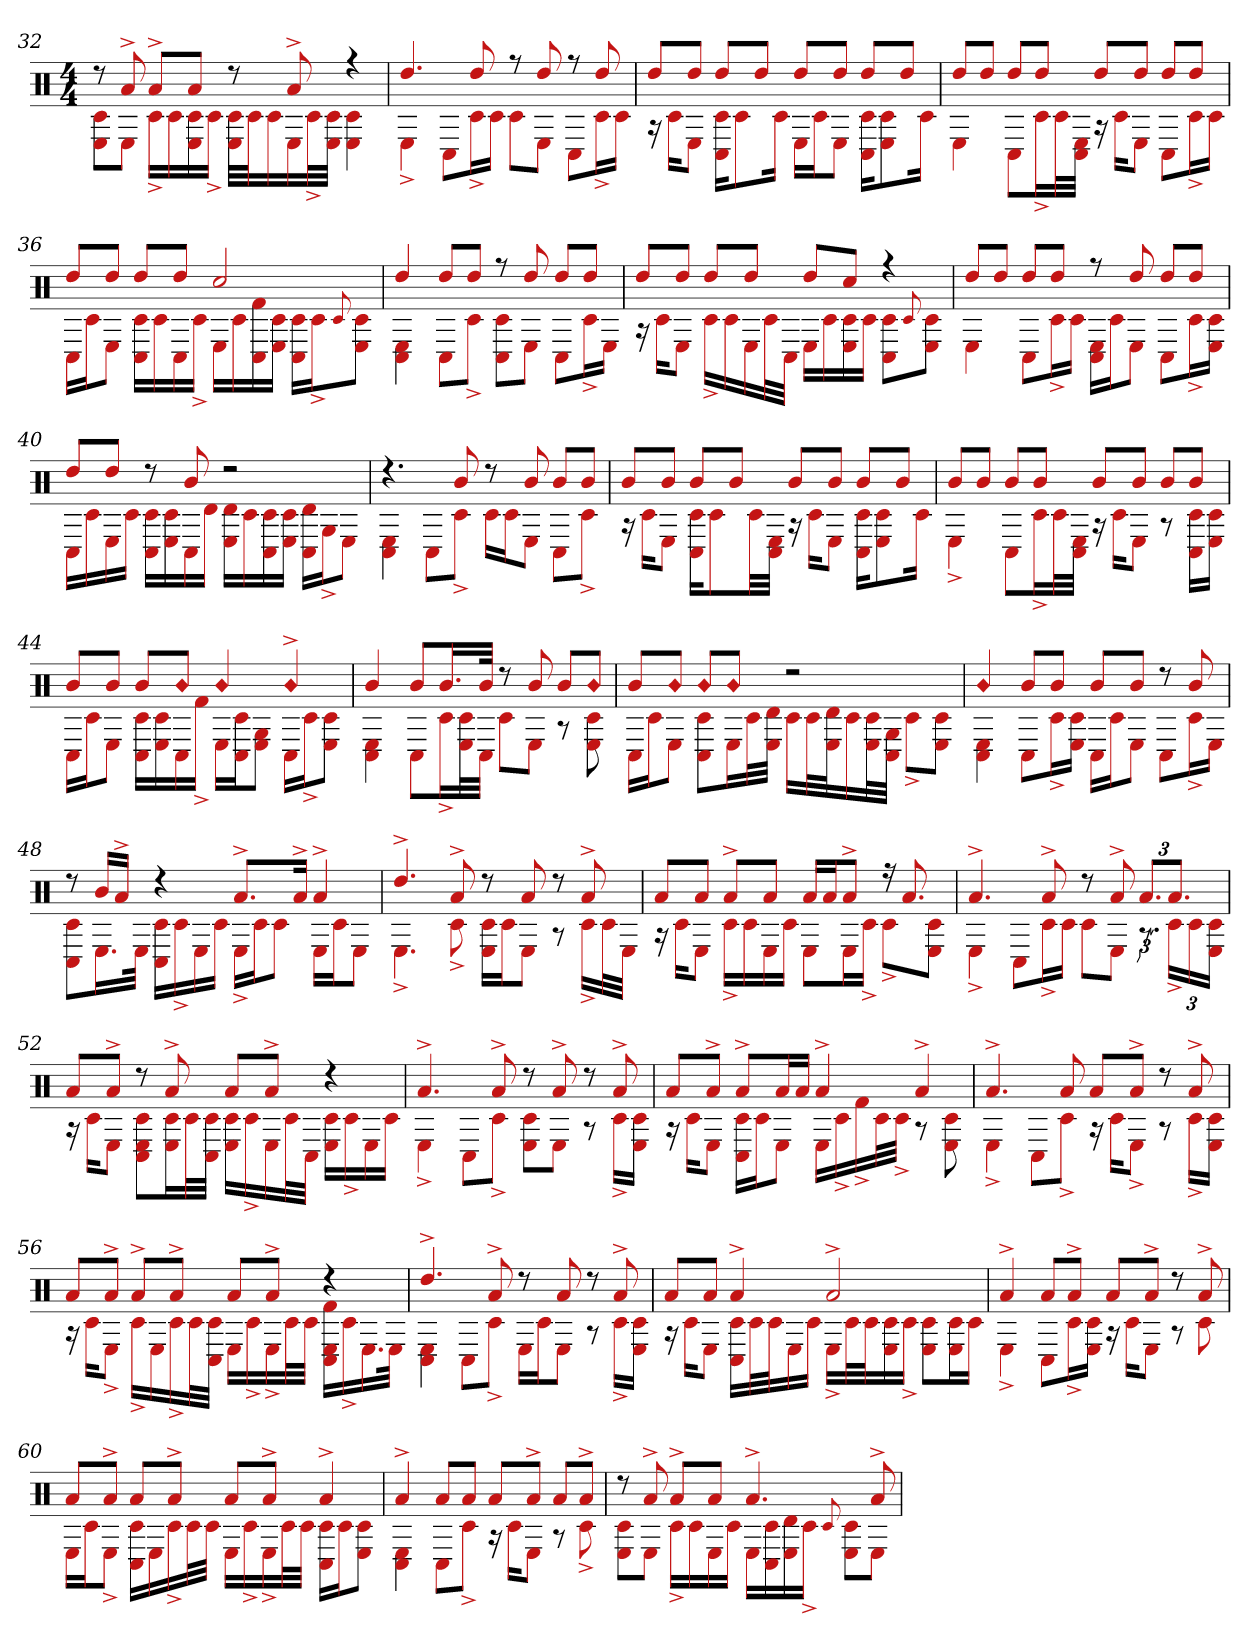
**kern
*part1
*staff1
*clefX
*k[]
*M4/4
=32
*^
8r	8E 8c#L
8a^	8EJ
8a^L	16c#^LL
.	16c#
8aJ	16c# 16E
.	16c#^JJ
8r	32c# 32ELLL
.	32c#J
.	16c#
8a^	16E
.	32c#^L
.	32E 32c#JJJ
4r	4c# 4E
=33	=33
4.dd	4E^
.	8C#L
8dd	16c#^L
.	16c#JJ
8r	8c#L
8dd	8EJ
8r	8C#L
8dd	16c#^L
.	16c#JJ
=34	=34
8ddL	16r
.	16c#KL
8ddJ	8EJ
8ddL	16C# 16c#KL
.	8c#
8ddJ	.
.	16c#Jk
8ddL	16ELL
.	16c#J
8ddJ	8EJ
8ddL	16C# 16c#KL
.	8E 8c#
8ddJ	.
.	16c#Jk
=35	=35
8ddL	4E
8ddJ	.
8ddL	8C#L
8ddJ	16c#^L
.	32c#L
.	32E 32C#JJJ
8ddL	16r
.	16c#KL
8ddJ	8EJ
8ddL	8C#L
8ddJ	16c#^L
.	16c#JJ
=36	=36
8ddL	16C#LL
.	16c#J
8ddJ	8EJ
8ddL	16C# 16c#LL
.	16c#
8ddJ	16C#
.	16c#^JJ
2cc#	16ELL
.	16c#
.	16C# 16f#
.	16E 16c#JJ
.	16C# 16c#LL
.	16c#^J
.	8qqc#
.	8E 8c#J
=37	=37
4dd	4C# 4E
8ddL	8C#L
8ddJ	8c#^J
8r	8C# 8c#L
8dd	8EJ
8ddL	8C#L
8ddJ	16c#^L
.	16EJJ
=38	=38
8ddL	16r
.	16c#KL
8ddJ	8EJ
8ddL	16c#^LL
.	16c#
8ddJ	16E
.	32c#L
.	32C#JJJ
8ddL	16ELL
.	16c#
8cc#J	16c# 16E
.	16c#JJ
4r	8C# 8c#L
.	8qqc#
.	8E 8c#J
=39	=39
8ddL	4E
8ddJ	.
8ddL	8C#L
8ddJ	16c#^L
.	16c#JJ
8r	16E 16C#LL
.	16c#J
8dd	8EJ
8ddL	8C#L
8ddJ	16c#^L
.	16E 16c#JJ
=40	=40
8ddL	16C#LL
.	16c#
8ddJ	16E
.	16c#JJ
8r	16C# 16c#LL
.	16c# 16E
8b	16C#
.	16dJJ
2r	16E 16dLL
.	16c#
.	16C# 16c#
.	16c# 16EJJ
.	16C# 16dLL
.	16G^J
.	8EJ
=41	=41
4.r	4C# 4E
.	8C#L
8b	8c#^J
8r	16c#LL
.	16c#J
8b	8EJ
8bL	8C#L
8bJ	8c#^J
=42	=42
8bL	16r
.	16c#KL
8bJ	8EJ
8bL	16C# 16c#KL
.	8c#
8bJ	.
.	32c#LL
.	32E 32C#JJJ
8bL	16r
.	16c#KL
8bJ	8EJ
8bL	16C# 16c#KL
.	8E 8c#
8bJ	.
.	16c#Jk
=43	=43
8bL	4E^
8bJ	.
8bL	8C#L
8bJ	16c#^L
.	32c#L
.	32E 32C#JJJ
8bL	16r
.	16c#KL
8bJ	8EJ
8bL	8r
8bJ	16C# 16c#LL
.	16c# 16EJJ
=44	=44
8bL	16C#LL
.	16c#J
8bJ	8EJ
8bL	16C# 16c#LL
.	16c# 16E
!LO:N:head=diamond	!
8bJ	16C#
.	16f#^JJ
!LO:N:head=diamond	!
4b	16ELL
.	16c# 16C#J
.	8G 8EJ
!LO:N:head=diamond	!
4b^	16C#LL
.	16c#^J
.	8E 8c#J
=45	=45
4b	4C# 4E
8bL	8C#L
16.bL	16c#^L
.	32c# 32EL
32bJJk	32C#JJJ
8r	8c#L
8b	8EJ
8bL	8r
!LO:N:head=diamond	!
8bJ	8c# 8E
=46	=46
8bL	16C#LL
.	16c#J
!LO:N:head=diamond	!
8bJ	8EJ
!LO:N:head=diamond	!
8bL	8C# 8c#L
!LO:N:head=diamond	!
8bJ	16EL
.	32c#L
.	32d 32EJJJ
2r	16c#LL
.	32c#L
.	32E 32dJ
.	16c#
.	32c# 32EL
.	32C# 32GJJJ
.	8c#^L
.	8E 8c#J
=47	=47
!LO:N:head=diamond	!
4b	4C# 4E
8bL	8C#L
8bJ	16c#^L
.	16c# 16EJJ
8bL	16C#LL
.	16c#J
8bJ	8EJ
8r	8C#L
8b	16c#^L
.	16EJJ
=48	=48
8r	8C# 8c#L
16bLL	16.EL
16a^JJ	.
.	32EJJk
4r	16C# 16c#LL
.	16c#^
.	16E
.	16c#JJ
8.a^L	16E^LL
.	16c#J
.	8c#J
16a^Jk	.
4a^	16ELL
.	16c#J
.	8EJ
=49	=49
4.dd^	4.E^
8a^	8c#^
8r	16c# 16ELL
.	16c#J
8a	8EJ
8r	8r
8a^	16c#^LL
.	32c#L
.	32EJJJ
=50	=50
8aL	16r
.	16c#KL
8aJ	8EJ
8a^L	16c#^LL
.	16c#
8aJ	16E
.	16c#JJ
16aLL	8EL
16aJ	.
8a^J	16EL
.	16c#^JJ
16r	8c#^L
8.a	.
.	8E 8c#J
=51	=51
4.a^	4E^
.	8C#L
8a^	16c#^L
.	16c#JJ
8r	8c#L
8a^	8EJ
12.aL	12.r
12.aJ	24c#^LL
.	24c#
.	24c# 24EJJ
=52	=52
8aL	16r
.	16c#KL
8a^J	8EJ
8r	8C# 8E 8c#L
8a^	16E 16c#L
.	32c#L
.	32c# 32C#JJJ
8aL	16c# 16ELL
.	16c#^
8a^J	16E
.	32c#L
.	32C#JJJ
4r	16E 16c#LL
.	16c#^
.	16E
.	16c#JJ
=53	=53
4.a^	4E^
.	8C#L
8a^	8c#^J
8r	8E 8c#L
8a^	8EJ
8r	8r
8a^	16c#^LL
.	16c# 16EJJ
=54	=54
8aL	16r
.	16c#KL
8a^J	8EJ
8a^L	16C# 16c#LL
.	16c#J
16aL	8EJ
16aJJ	.
4a^	16ELL
.	16c#^
.	16f#^
.	32c#L
.	32c#^JJJ
4a^	8r
.	8E 8c#
=55	=55
4.a^	4E^
.	8C#L
8a	8c#^J
8aL	16r
.	16c#KL
8a^J	8E^J
8r	8r
8a^	16c#^LL
.	16c# 16EJJ
=56	=56
8aL	16r
.	16c#KL
8a^J	8E^J
8a^L	16c#^LL
.	16E
8a^J	16c#^
.	32c#L
.	32C# 32c#JJJ
8aL	16ELL
.	16c#^
8a^J	16E^
.	32c#L
.	32c#JJJ
4r	16E 16f# 16C#LL
.	16c#^
.	16.E
.	32EJJk
=57	=57
4.dd^	4E 4C#
.	8C#L
8a^	8c#^J
8r	16ELL
.	16c#J
8a	8EJ
8r	8r
8a^	16c#^LL
.	16c# 16EJJ
=58	=58
8aL	16r
.	16c#KL
8aJ	8EJ
4a^	16C# 16c#LL
.	32c#L
.	32c#J
.	16E
.	16c#JJ
2a^	16E^LL
.	32c#L
.	32c#J
.	16E 16c#
.	16c#^JJ
.	8E 8c#L
.	16E 16c#L
.	16c#JJ
=59	=59
4a^	4E^
8aL	8C#L
8a^J	16c#^L
.	16c# 16EJJ
8aL	16r
.	16c#KL
8a^J	8EJ
8r	8r
8a^	8c#
=60	=60
8aL	16ELL
.	16c#J
8a^J	8E^J
8aL	16C# 16c#LL
.	16E
8a^J	16c#^
.	32c#L
.	32c#JJJ
8aL	16ELL
.	16c#^
8a^J	16E^
.	32c#L
.	32c#JJJ
4a^	16C# 16c#LL
.	16c#J
.	8E 8c#J
=61	=61
4a^	4E 4C#
8aL	8C#L
8aJ	8c#^J
8aL	16r
.	16c#KL
8a^J	8EJ
8aL	8r
8a^J	8c#^
=62	=62
8r	8E 8c#L
8a^	8EJ
8a^L	16c#^LL
.	16c#
8aJ	16E
.	16c#JJ
4.a^	16ELL
.	16c# 16C#
.	16E 16d
.	16c#^JJ
.	8qqc#
.	8E 8c#L
8a^	8EJ
*v	*v
=
*-
